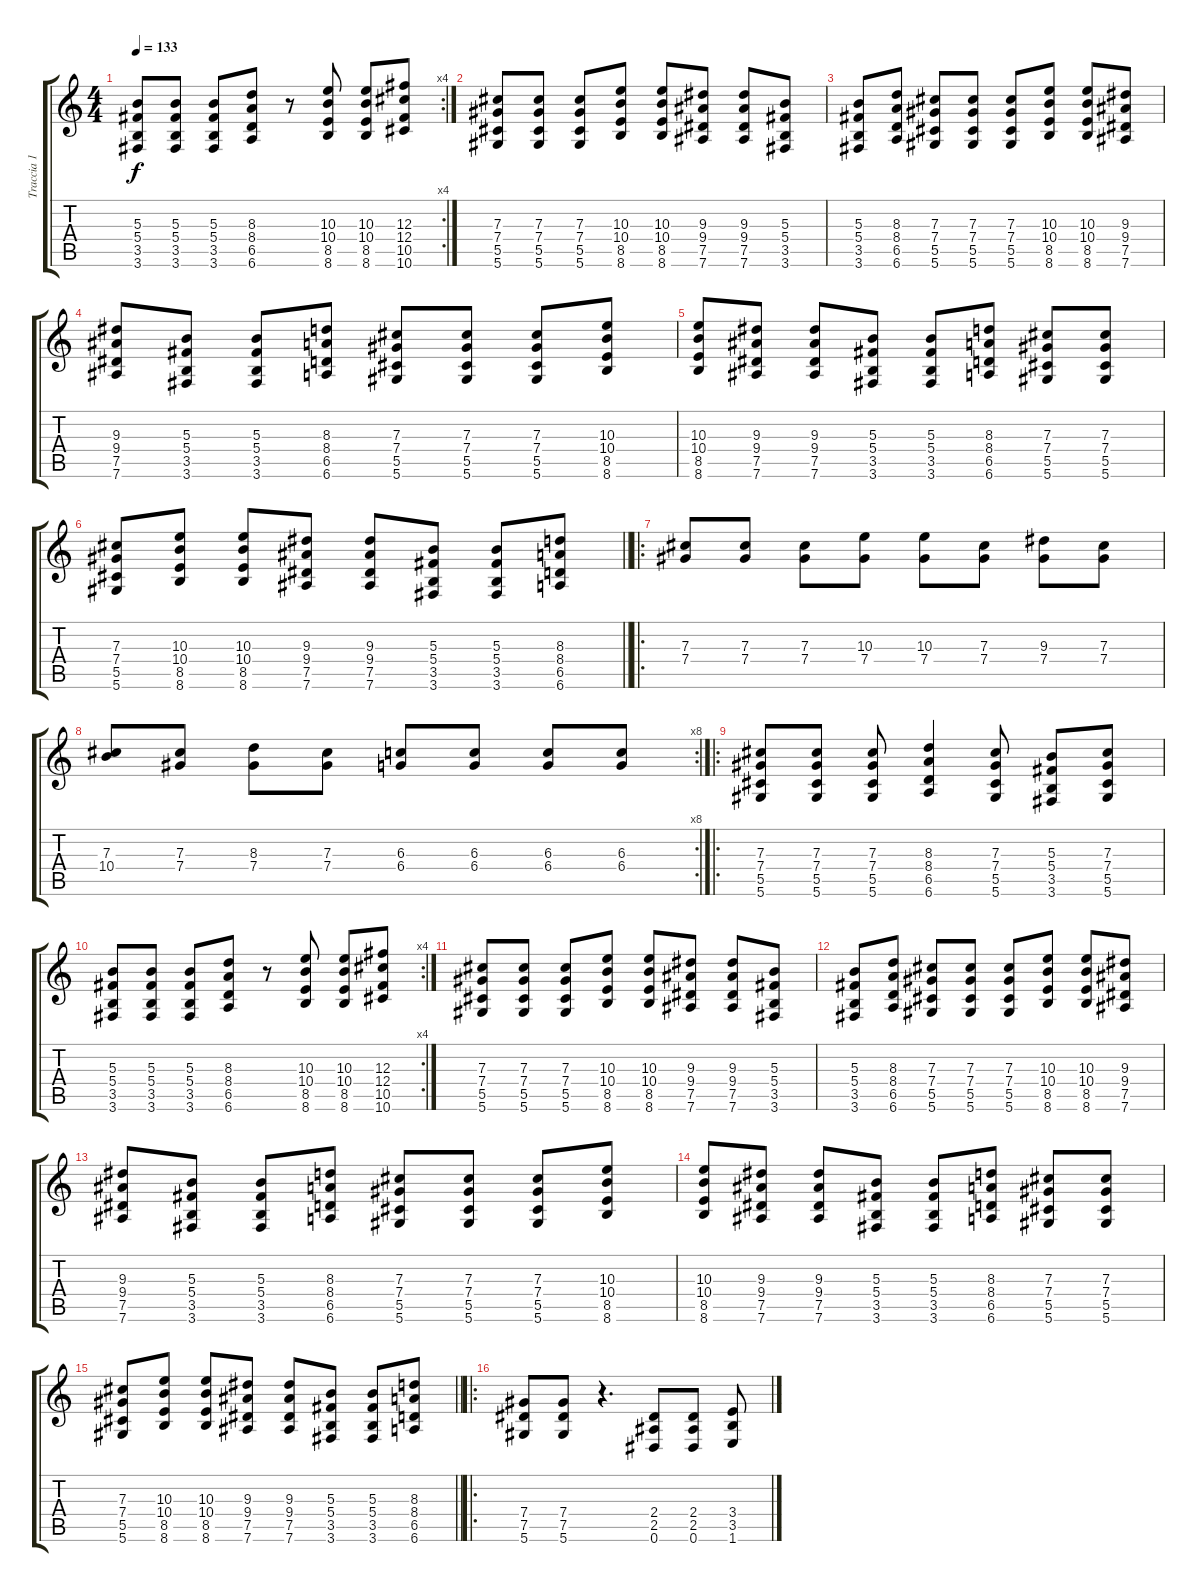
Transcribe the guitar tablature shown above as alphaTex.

\track ("Traccia 1" "Traccia 1") {instrument overdrivenguitar}
\staff {score tabs}
\tuning (Eb4 Bb3 Gb3 Db3 Ab2 Eb2) {hide}
\rc 4
\ts (4 4)
\tempo 133
\clef g2
\ks c
(5.3 5.4 3.5 3.6).8{dy f} (5.3 5.4 3.5 3.6).8 (5.3 5.4 3.5 3.6).8 (8.3 8.4 6.5 6.6).8 r.8 (10.3 10.4 8.5 8.6).8 (10.3 10.4 8.5 8.6).8 (12.3 12.4 10.5 10.6).8 |
(7.3 7.4 5.5 5.6).8 (7.3 7.4 5.5 5.6).8 (7.3 7.4 5.5 5.6).8 (10.3 10.4 8.5 8.6).8 (10.3 10.4 8.5 8.6).8 (9.3 9.4 7.5 7.6).8 (9.3 9.4 7.5 7.6).8 (5.3 5.4 3.5 3.6).8 |
(5.3 5.4 3.5 3.6).8 (8.3 8.4 6.5 6.6).8 (7.3 7.4 5.5 5.6).8 (7.3 7.4 5.5 5.6).8 (7.3 7.4 5.5 5.6).8 (10.3 10.4 8.5 8.6).8 (10.3 10.4 8.5 8.6).8 (9.3 9.4 7.5 7.6).8 |
(9.3 9.4 7.5 7.6).8 (5.3 5.4 3.5 3.6).8 (5.3 5.4 3.5 3.6).8 (8.3 8.4 6.5 6.6).8 (7.3 7.4 5.5 5.6).8 (7.3 7.4 5.5 5.6).8 (7.3 7.4 5.5 5.6).8 (10.3 10.4 8.5 8.6).8 |
(10.3 10.4 8.5 8.6).8 (9.3 9.4 7.5 7.6).8 (9.3 9.4 7.5 7.6).8 (5.3 5.4 3.5 3.6).8 (5.3 5.4 3.5 3.6).8 (8.3 8.4 6.5 6.6).8 (7.3 7.4 5.5 5.6).8 (7.3 7.4 5.5 5.6).8 |
\barLineRight lightlight
(7.3 7.4 5.5 5.6).8 (10.3 10.4 8.5 8.6).8 (10.3 10.4 8.5 8.6).8 (9.3 9.4 7.5 7.6).8 (9.3 9.4 7.5 7.6).8 (5.3 5.4 3.5 3.6).8 (5.3 5.4 3.5 3.6).8 (8.3 8.4 6.5 6.6).8 |
\ro
(7.3 7.4).8 (7.3 7.4).8 (7.3 7.4).8 (10.3 7.4).8 (10.3 7.4).8 (7.3 7.4).8 (9.3 7.4).8 (7.3 7.4).8 |
\rc 8
(7.3 10.4).8 (7.3 7.4).8 (8.3 7.4).8 (7.3 7.4).8 (6.3 6.4).8 (6.3 6.4).8 (6.3 6.4).8 (6.3 6.4).8 |
\ro
(7.3 7.4 5.5 5.6).8 (7.3 7.4 5.5 5.6).8 (7.3 7.4 5.5 5.6).8 (8.3 8.4 6.5 6.6).4 (7.3 7.4 5.5 5.6).8 (5.3 5.4 3.5 3.6).8 (7.3 7.4 5.5 5.6).8 |
\rc 4
(5.3 5.4 3.5 3.6).8 (5.3 5.4 3.5 3.6).8 (5.3 5.4 3.5 3.6).8 (8.3 8.4 6.5 6.6).8 r.8 (10.3 10.4 8.5 8.6).8 (10.3 10.4 8.5 8.6).8 (12.3 12.4 10.5 10.6).8 |
(7.3 7.4 5.5 5.6).8 (7.3 7.4 5.5 5.6).8 (7.3 7.4 5.5 5.6).8 (10.3 10.4 8.5 8.6).8 (10.3 10.4 8.5 8.6).8 (9.3 9.4 7.5 7.6).8 (9.3 9.4 7.5 7.6).8 (5.3 5.4 3.5 3.6).8 |
(5.3 5.4 3.5 3.6).8 (8.3 8.4 6.5 6.6).8 (7.3 7.4 5.5 5.6).8 (7.3 7.4 5.5 5.6).8 (7.3 7.4 5.5 5.6).8 (10.3 10.4 8.5 8.6).8 (10.3 10.4 8.5 8.6).8 (9.3 9.4 7.5 7.6).8 |
(9.3 9.4 7.5 7.6).8 (5.3 5.4 3.5 3.6).8 (5.3 5.4 3.5 3.6).8 (8.3 8.4 6.5 6.6).8 (7.3 7.4 5.5 5.6).8 (7.3 7.4 5.5 5.6).8 (7.3 7.4 5.5 5.6).8 (10.3 10.4 8.5 8.6).8 |
(10.3 10.4 8.5 8.6).8 (9.3 9.4 7.5 7.6).8 (9.3 9.4 7.5 7.6).8 (5.3 5.4 3.5 3.6).8 (5.3 5.4 3.5 3.6).8 (8.3 8.4 6.5 6.6).8 (7.3 7.4 5.5 5.6).8 (7.3 7.4 5.5 5.6).8 |
\barLineRight lightlight
(7.3 7.4 5.5 5.6).8 (10.3 10.4 8.5 8.6).8 (10.3 10.4 8.5 8.6).8 (9.3 9.4 7.5 7.6).8 (9.3 9.4 7.5 7.6).8 (5.3 5.4 3.5 3.6).8 (5.3 5.4 3.5 3.6).8 (8.3 8.4 6.5 6.6).8 |
\ro
(7.4 7.5 5.6).8 (7.4 7.5 5.6).8 r.4{d} (2.4 2.5 0.6).8{beam merge} (2.4 2.5 0.6).8{beam split} (3.4 3.5 1.6).8
